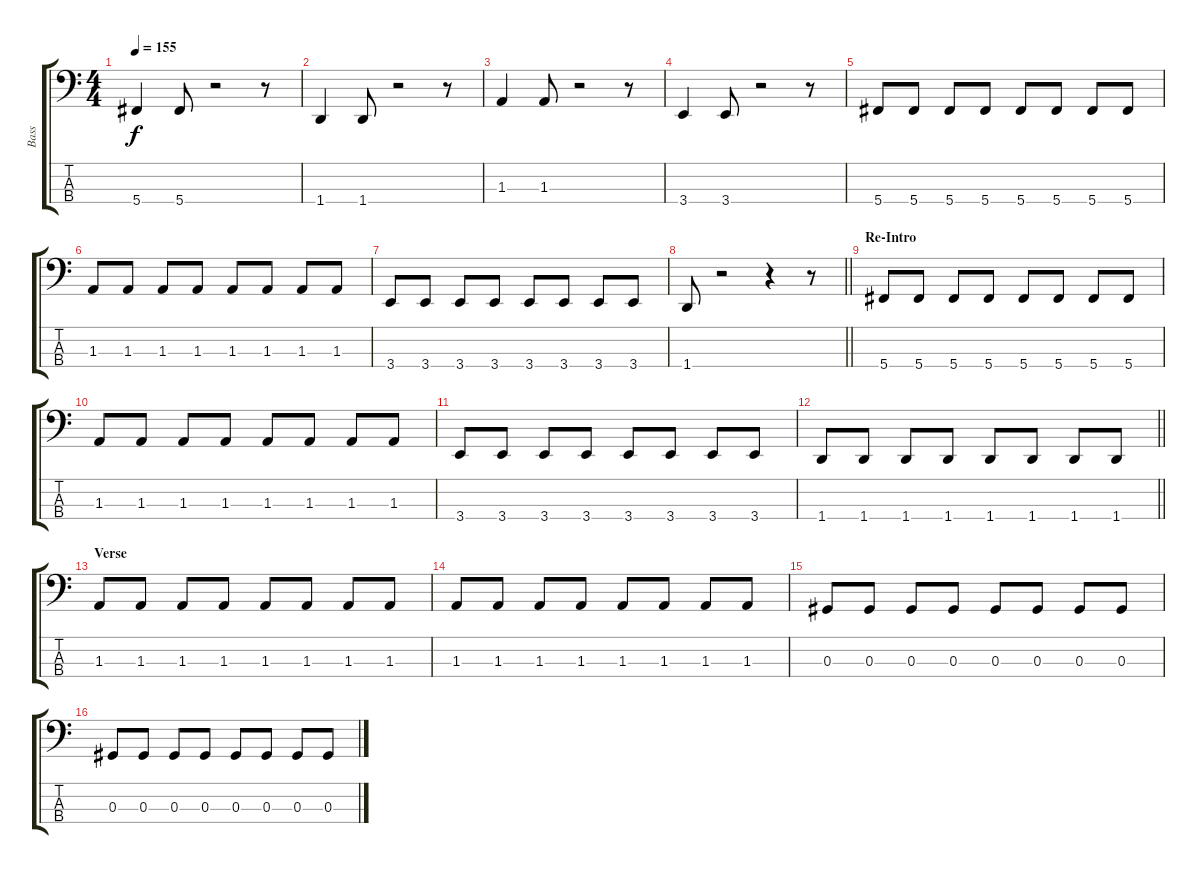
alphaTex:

\track ("Bass" "Bass") {instrument electricbassfinger}
\staff {score tabs}
\tuning (Gb2 Db2 Ab1 Db1) {hide}
\ts (4 4)
\tempo 155
\clef f4
\ks c
5.4.4{dy f} 5.4.8 r.2 r.8 |
1.4.4 1.4.8 r.2 r.8 |
1.3.4 1.3.8 r.2 r.8 |
3.4.4 3.4.8 r.2 r.8 |
5.4.8 5.4.8 5.4.8 5.4.8 5.4.8 5.4.8 5.4.8 5.4.8 |
1.3.8 1.3.8 1.3.8 1.3.8 1.3.8 1.3.8 1.3.8 1.3.8 |
3.4.8 3.4.8 3.4.8 3.4.8 3.4.8 3.4.8 3.4.8 3.4.8 |
\barLineRight lightlight
1.4.8 r.2 r.4 r.8 |
\section ("" "Re-Intro")
5.4.8 5.4.8 5.4.8 5.4.8 5.4.8 5.4.8 5.4.8 5.4.8 |
1.3.8 1.3.8 1.3.8 1.3.8 1.3.8 1.3.8 1.3.8 1.3.8 |
3.4.8 3.4.8 3.4.8 3.4.8 3.4.8 3.4.8 3.4.8 3.4.8 |
\barLineRight lightlight
1.4.8 1.4.8 1.4.8 1.4.8 1.4.8 1.4.8 1.4.8 1.4.8 |
\section ("" "Verse")
1.3.8 1.3.8 1.3.8 1.3.8 1.3.8 1.3.8 1.3.8 1.3.8 |
1.3.8 1.3.8 1.3.8 1.3.8 1.3.8 1.3.8 1.3.8 1.3.8 |
0.3.8 0.3.8 0.3.8 0.3.8 0.3.8 0.3.8 0.3.8 0.3.8 |
0.3.8 0.3.8 0.3.8 0.3.8 0.3.8 0.3.8 0.3.8 0.3.8
